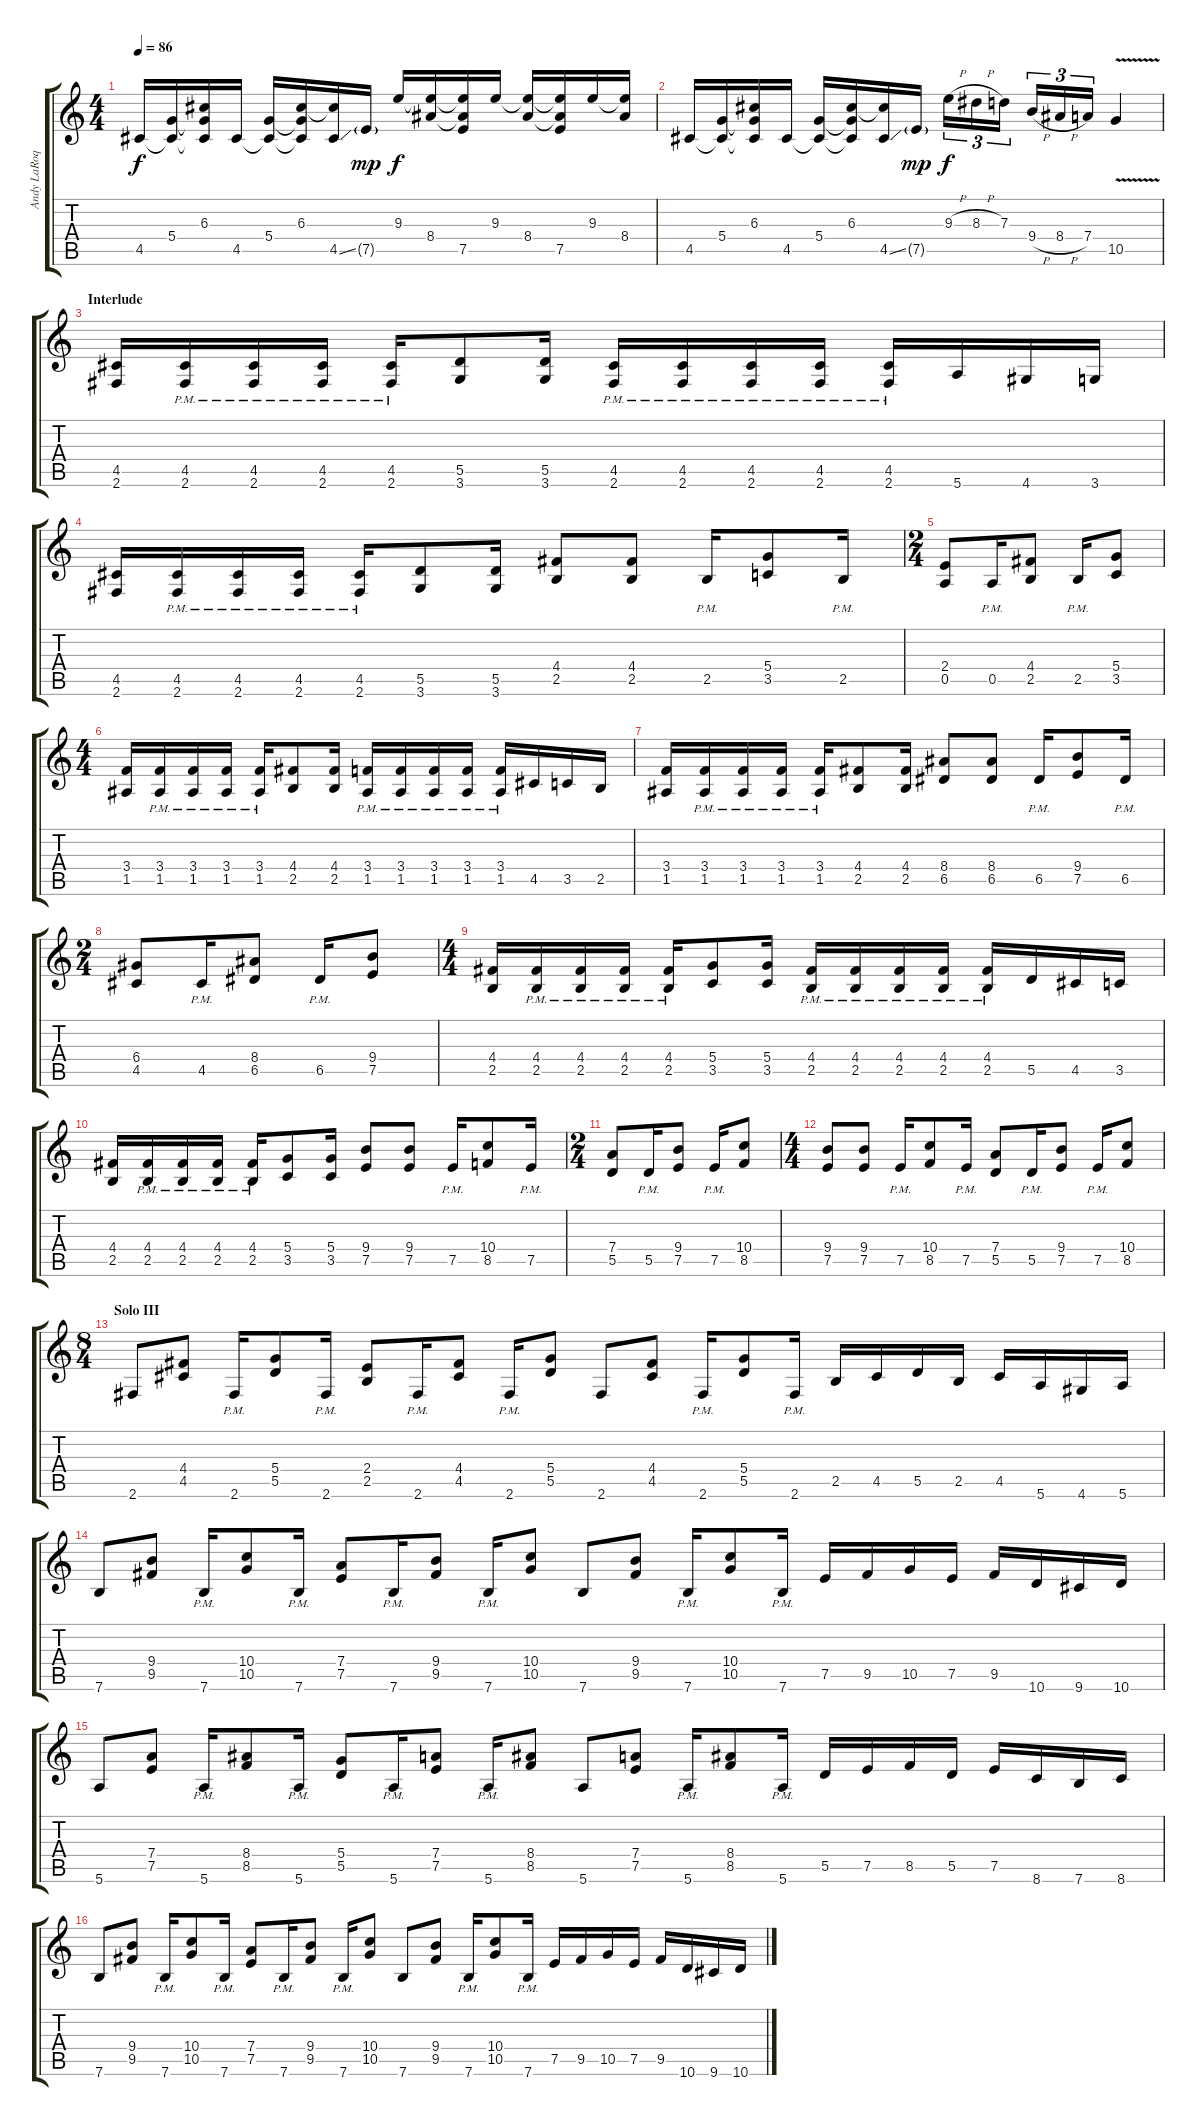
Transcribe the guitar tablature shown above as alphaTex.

\track ("Andy LaRoque" "Andy LaRoq") {instrument overdrivenguitar}
\staff {score tabs}
\tuning (E4 B3 G3 D3 A2 E2) {hide}
\ts (4 4)
\tempo 86
\clef g2
\ks c
4.5.16{dy f} (5.4 4.5{t}).16 (6.3 5.4{t} 4.5{t}).16 4.5.16 (5.4 4.5{t}).16 (6.3 5.4{t} 4.5{t}).16 (6.3{t} 4.5{ss}).16 7.5{g}.16{dy mp} 9.3.16{dy f} (9.3{t} 8.4).16 (9.3{t} 8.4{t} 7.5).16 9.3.16 (9.3{t} 8.4).16 (9.3{t} 8.4{t} 7.5).16 9.3.16 (9.3{t} 8.4).16 |
4.5.16 (5.4 4.5{t}).16 (6.3 5.4{t} 4.5{t}).16 4.5.16 (5.4 4.5{t}).16 (6.3 5.4{t} 4.5{t}).16 (6.3{t} 4.5{ss}).16 7.5{g}.16{dy mp} 9.3{h}.16{tu (3 2) dy f} 8.3{h}.16{tu (3 2)} 7.3.16{tu (3 2)} 9.4{h}.16{tu (3 2)} 8.4{h}.16{tu (3 2)} 7.4.16{tu (3 2)} 10.5{v}.4 |
\section ("" "Interlude")
(4.5 2.6).16 (4.5{pm} 2.6{pm}).16 (4.5{pm} 2.6{pm}).16 (4.5{pm} 2.6{pm}).16 (4.5{pm} 2.6{pm}).16 (5.5 3.6).8 (5.5 3.6).16 (4.5{pm} 2.6{pm}).16 (4.5{pm} 2.6{pm}).16 (4.5{pm} 2.6{pm}).16 (4.5{pm} 2.6{pm}).16 (4.5{pm} 2.6{pm}).16 5.6.16 4.6.16 3.6.16 |
(4.5 2.6).16 (4.5{pm} 2.6{pm}).16 (4.5{pm} 2.6{pm}).16 (4.5{pm} 2.6{pm}).16 (4.5{pm} 2.6{pm}).16 (5.5 3.6).8 (5.5 3.6).16 (4.4 2.5).8 (4.4 2.5).8 2.5{pm}.16 (5.4 3.5).8 2.5{pm}.16 |
\ts (2 4)
(2.4 0.5).8 0.5{pm}.16 (4.4 2.5).8 2.5{pm}.16 (5.4 3.5).8 |
\ts (4 4)
(3.4 1.5).16 (3.4{pm} 1.5{pm}).16 (3.4{pm} 1.5{pm}).16 (3.4{pm} 1.5{pm}).16 (3.4{pm} 1.5).16 (4.4 2.5).8 (4.4 2.5).16 (3.4{pm} 1.5{pm}).16 (3.4{pm} 1.5{pm}).16 (3.4{pm} 1.5{pm}).16 (3.4{pm} 1.5{pm}).16 (3.4{pm} 1.5{pm}).16 4.5.16 3.5.16 2.5.16 |
(3.4 1.5).16 (3.4{pm} 1.5{pm}).16 (3.4{pm} 1.5{pm}).16 (3.4{pm} 1.5{pm}).16 (3.4{pm} 1.5{pm}).16 (4.4 2.5).8 (4.4 2.5).16 (8.4 6.5).8 (8.4 6.5).8 6.5{pm}.16 (9.4 7.5).8 6.5{pm}.16 |
\ts (2 4)
(6.4 4.5).8 4.5{pm}.16 (8.4 6.5).8 6.5{pm}.16 (9.4 7.5).8 |
\ts (4 4)
(4.4 2.5).16 (4.4{pm} 2.5{pm}).16 (4.4{pm} 2.5{pm}).16 (4.4{pm} 2.5{pm}).16 (4.4{pm} 2.5).16 (5.4 3.5).8 (5.4 3.5).16 (4.4{pm} 2.5{pm}).16 (4.4{pm} 2.5{pm}).16 (4.4{pm} 2.5{pm}).16 (4.4{pm} 2.5{pm}).16 (4.4{pm} 2.5{pm}).16 5.5.16 4.5.16 3.5.16 |
(4.4 2.5).16 (4.4{pm} 2.5{pm}).16 (4.4{pm} 2.5{pm}).16 (4.4{pm} 2.5{pm}).16 (4.4{pm} 2.5{pm}).16 (5.4 3.5).8 (5.4 3.5).16 (9.4 7.5).8 (9.4 7.5).8 7.5{pm}.16 (10.4 8.5).8 7.5{pm}.16 |
\ts (2 4)
(7.4 5.5).8 5.5{pm}.16 (9.4 7.5).8 7.5{pm}.16 (10.4 8.5).8 |
\ts (4 4)
(9.4 7.5).8 (9.4 7.5).8 7.5{pm}.16 (10.4 8.5).8 7.5{pm}.16 (7.4 5.5).8 5.5{pm}.16 (9.4 7.5).8 7.5{pm}.16 (10.4 8.5).8 |
\ts (8 4)
\section ("" "Solo III")
2.6.8 (4.4 4.5).8 2.6{pm}.16 (5.4 5.5).8 2.6{pm}.16 (2.4 2.5).8 2.6{pm}.16 (4.4 4.5).8 2.6{pm}.16 (5.4 5.5).8 2.6.8 (4.4 4.5).8 2.6{pm}.16 (5.4 5.5).8 2.6{pm}.16 2.5.16 4.5.16 5.5.16 2.5.16 4.5.16 5.6.16 4.6.16 5.6.16 |
7.6.8 (9.4 9.5).8 7.6{pm}.16 (10.4 10.5).8 7.6{pm}.16 (7.4 7.5).8 7.6{pm}.16 (9.4 9.5).8 7.6{pm}.16 (10.4 10.5).8 7.6.8 (9.4 9.5).8 7.6{pm}.16 (10.4 10.5).8 7.6{pm}.16 7.5.16 9.5.16 10.5.16 7.5.16 9.5.16 10.6.16 9.6.16 10.6.16 |
5.6.8 (7.4 7.5).8 5.6{pm}.16 (8.4 8.5).8 5.6{pm}.16 (5.4 5.5).8 5.6{pm}.16 (7.4 7.5).8 5.6{pm}.16 (8.4 8.5).8 5.6.8 (7.4 7.5).8 5.6{pm}.16 (8.4 8.5).8 5.6{pm}.16 5.5.16 7.5.16 8.5.16 5.5.16 7.5.16 8.6.16 7.6.16 8.6.16 |
7.6.8 (9.4 9.5).8 7.6{pm}.16 (10.4 10.5).8 7.6{pm}.16 (7.4 7.5).8 7.6{pm}.16 (9.4 9.5).8 7.6{pm}.16 (10.4 10.5).8 7.6.8 (9.4 9.5).8 7.6{pm}.16 (10.4 10.5).8 7.6{pm}.16 7.5.16 9.5.16 10.5.16 7.5.16 9.5.16 10.6.16 9.6.16 10.6.16
